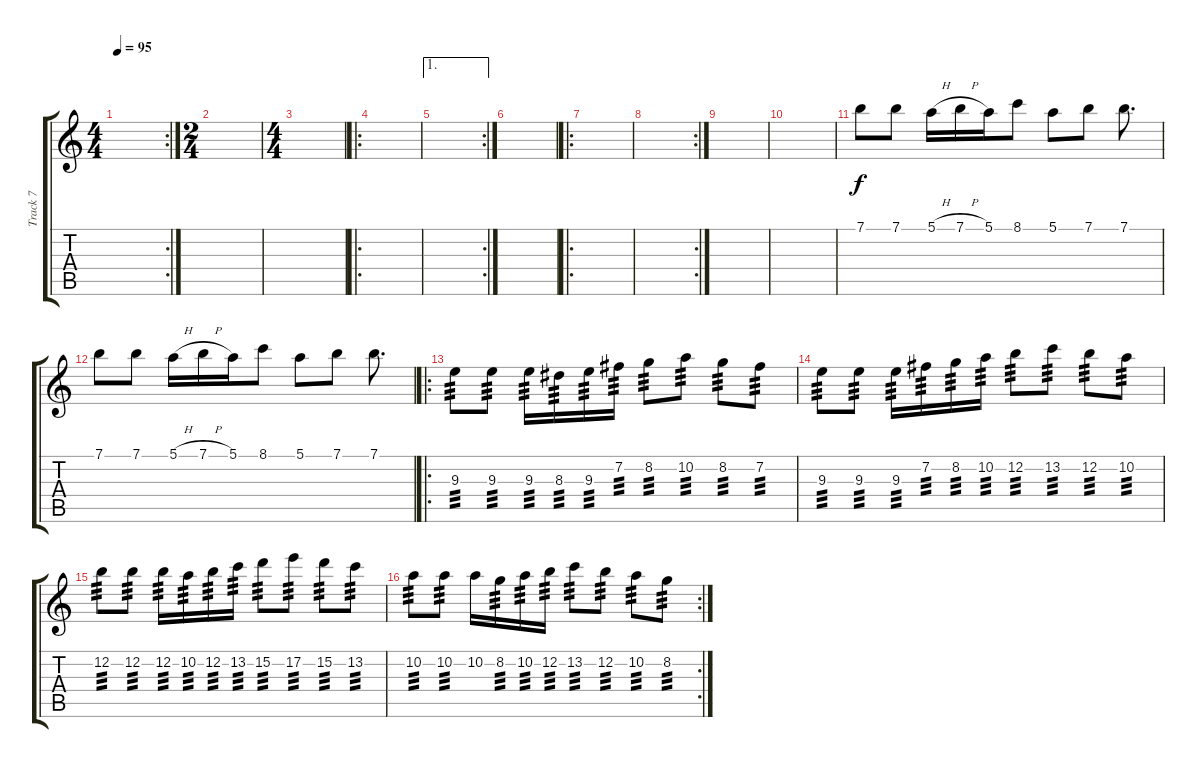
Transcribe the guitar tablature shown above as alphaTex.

\track ("Track 7" "Track 7") {instrument banjo}
\staff {score tabs}
\tuning (E4 B3 G3 D3 A2 E2) {hide}
\displaytranspose 12
\rc 2
\ts (4 4)
\tempo 95
\clef g2
\ks c
|
\ts (2 4)
|
\ts (4 4)
|
\ro
|
\ae 1
\rc 2
|
|
\ro
|
\rc 2
|
|
|
7.1.8 7.1.8 5.1{h}.16 7.1{h}.16 5.1.16 8.1.8 5.1.8 7.1.8 7.1.8{d} |
7.1.8 7.1.8 5.1{h}.16 7.1{h}.16 5.1.16 8.1.8 5.1.8 7.1.8 7.1.8{d} |
\ro
9.3.8{tp 3} 9.3.8{tp 3} 9.3.16{tp 3} 8.3.16{tp 3} 9.3.16{tp 3} 7.2.16{tp 3} 8.2.8{tp 3} 10.2.8{tp 3} 8.2.8{tp 3} 7.2.8{tp 3} |
9.3.8{tp 3} 9.3.8{tp 3} 9.3.16{tp 3} 7.2.16{tp 3} 8.2.16{tp 3} 10.2.16{tp 3} 12.2.8{tp 3} 13.2.8{tp 3} 12.2.8{tp 3} 10.2.8{tp 3} |
12.2.8{tp 3} 12.2.8{tp 3} 12.2.16{tp 3} 10.2.16{tp 3} 12.2.16{tp 3} 13.2.16{tp 3} 15.2.8{tp 3} 17.2.8{tp 3} 15.2.8{tp 3} 13.2.8{tp 3} |
\rc 2
10.2.8{tp 3} 10.2.8{tp 3} 10.2.16 8.2.16{tp 3} 10.2.16{tp 3} 12.2.16{tp 3} 13.2.8{tp 3} 12.2.8{tp 3} 10.2.8{tp 3} 8.2.8{tp 3}
